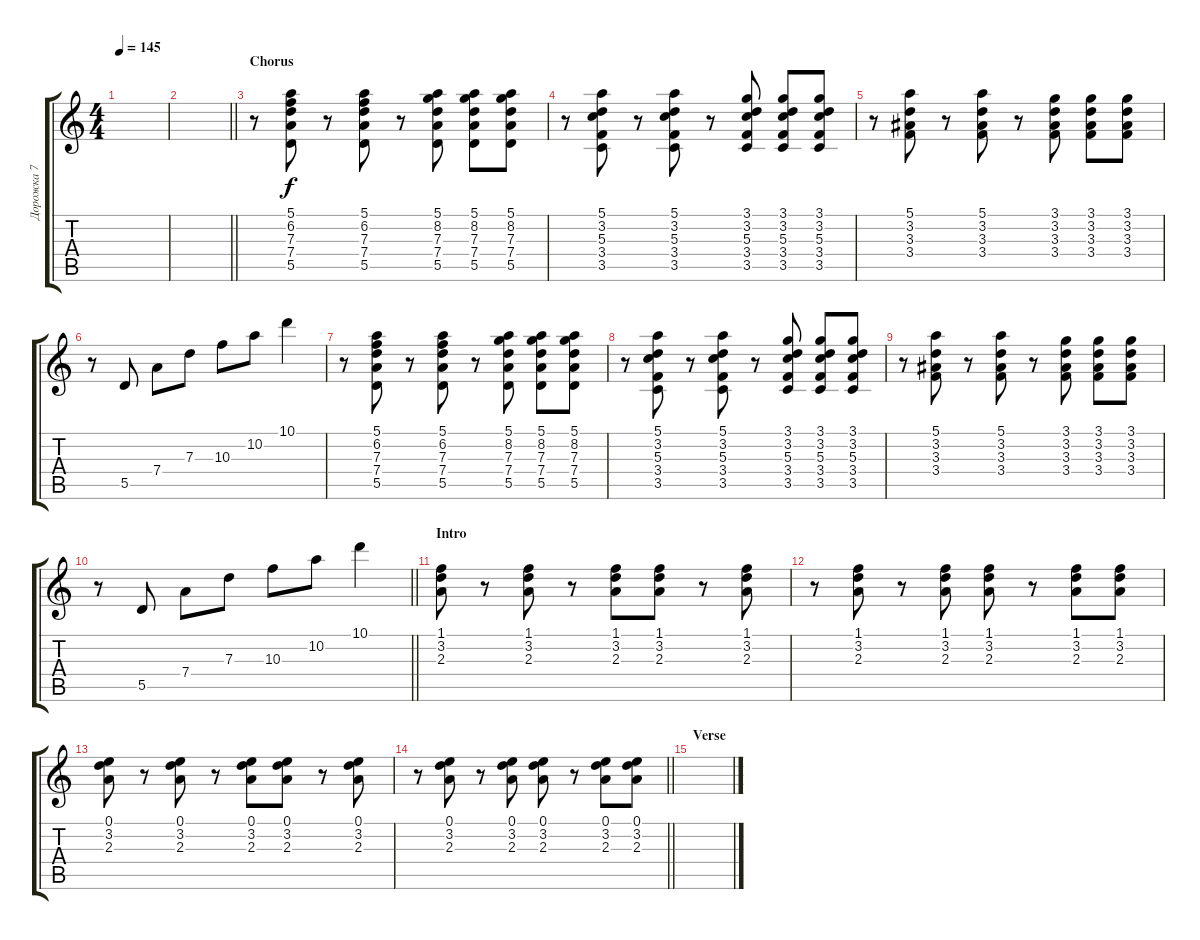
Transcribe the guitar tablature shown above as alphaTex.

\track ("Дорожка 7" "Дорожка 7") {instrument distortionguitar}
\staff {score tabs}
\tuning (E4 B3 G3 D3 A2 E2) {hide}
\ts (4 4)
\tempo 145
\clef g2
\ks c
|
\barLineRight lightlight
|
\section ("" "Chorus")
r.8 (5.1 6.2 7.3 7.4 5.5).8 r.8 (5.1 6.2 7.3 7.4 5.5).8 r.8 (5.1 8.2 7.3 7.4 5.5).8 (5.1 8.2 7.3 7.4 5.5).8 (5.1 8.2 7.3 7.4 5.5).8 |
r.8 (5.1 3.2 5.3 3.4 3.5).8 r.8 (5.1 3.2 5.3 3.4 3.5).8 r.8 (3.1 3.2 5.3 3.4 3.5).8 (3.1 3.2 5.3 3.4 3.5).8 (3.1 3.2 5.3 3.4 3.5).8 |
r.8 (5.1 3.2 3.3 3.4).8 r.8 (5.1 3.2 3.3 3.4).8 r.8 (3.1 3.2 3.3 3.4).8 (3.1 3.2 3.3 3.4).8 (3.1 3.2 3.3 3.4).8 |
r.8 5.5.8 7.4.8 7.3.8 10.3.8 10.2.8 10.1.4 |
r.8 (5.1 6.2 7.3 7.4 5.5).8 r.8 (5.1 6.2 7.3 7.4 5.5).8 r.8 (5.1 8.2 7.3 7.4 5.5).8 (5.1 8.2 7.3 7.4 5.5).8 (5.1 8.2 7.3 7.4 5.5).8 |
r.8 (5.1 3.2 5.3 3.4 3.5).8 r.8 (5.1 3.2 5.3 3.4 3.5).8 r.8 (3.1 3.2 5.3 3.4 3.5).8 (3.1 3.2 5.3 3.4 3.5).8 (3.1 3.2 5.3 3.4 3.5).8 |
r.8 (5.1 3.2 3.3 3.4).8 r.8 (5.1 3.2 3.3 3.4).8 r.8 (3.1 3.2 3.3 3.4).8 (3.1 3.2 3.3 3.4).8 (3.1 3.2 3.3 3.4).8 |
\barLineRight lightlight
r.8 5.5.8 7.4.8 7.3.8 10.3.8 10.2.8 10.1.4 |
\section ("" "Intro")
(1.1 3.2 2.3).8 r.8 (1.1 3.2 2.3).8 r.8 (1.1 3.2 2.3).8 (1.1 3.2 2.3).8 r.8 (1.1 3.2 2.3).8 |
r.8 (1.1 3.2 2.3).8 r.8 (1.1 3.2 2.3).8 (1.1 3.2 2.3).8 r.8 (1.1 3.2 2.3).8 (1.1 3.2 2.3).8 |
(0.1 3.2 2.3).8 r.8 (0.1 3.2 2.3).8 r.8 (0.1 3.2 2.3).8 (0.1 3.2 2.3).8 r.8 (0.1 3.2 2.3).8 |
\barLineRight lightlight
r.8 (0.1 3.2 2.3).8 r.8 (0.1 3.2 2.3).8 (0.1 3.2 2.3).8 r.8 (0.1 3.2 2.3).8 (0.1 3.2 2.3).8 |
\section ("" "Verse")
